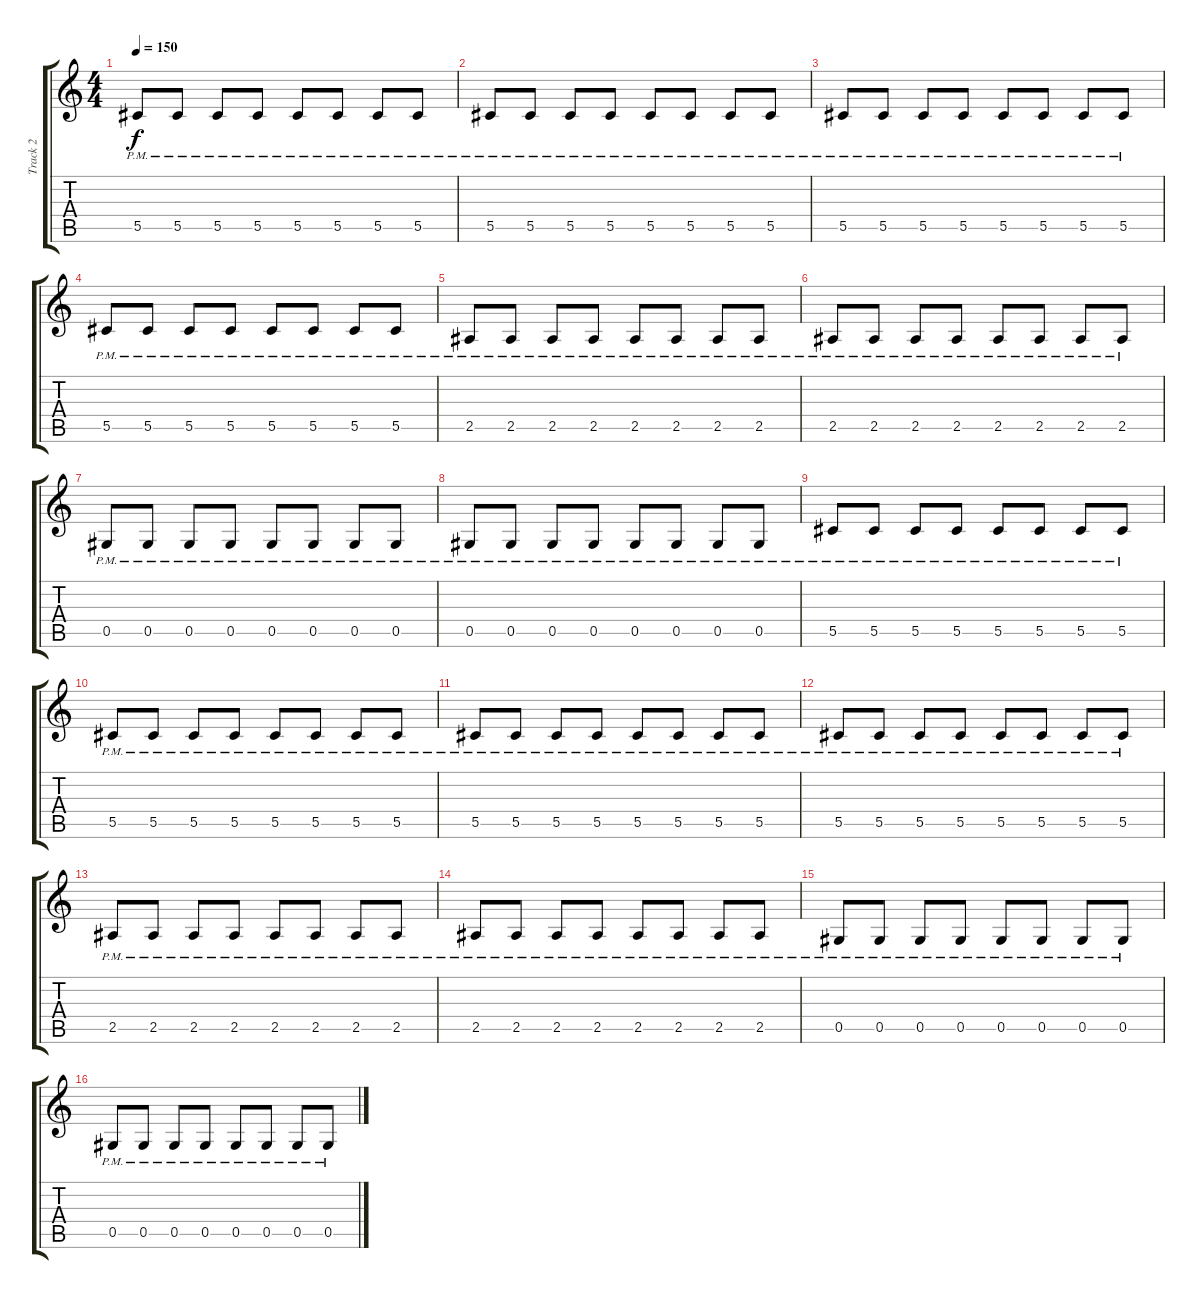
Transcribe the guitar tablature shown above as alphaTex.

\track ("Track 2" "Track 2") {instrument distortionguitar bank 255}
\staff {score tabs}
\tuning (Eb4 Bb3 Gb3 Db3 Ab2 Db2) {hide}
\ts (4 4)
\tempo 150
\clef g2
\ks c
5.5{pm}.8{dy f} 5.5{pm}.8 5.5{pm}.8 5.5{pm}.8 5.5{pm}.8 5.5{pm}.8 5.5{pm}.8 5.5{pm}.8 |
5.5{pm}.8 5.5{pm}.8 5.5{pm}.8 5.5{pm}.8 5.5{pm}.8 5.5{pm}.8 5.5{pm}.8 5.5{pm}.8 |
5.5{pm}.8 5.5{pm}.8 5.5{pm}.8 5.5{pm}.8 5.5{pm}.8 5.5{pm}.8 5.5{pm}.8 5.5{pm}.8 |
5.5{pm}.8 5.5{pm}.8 5.5{pm}.8 5.5{pm}.8 5.5{pm}.8 5.5{pm}.8 5.5{pm}.8 5.5{pm}.8 |
2.5{pm}.8 2.5{pm}.8 2.5{pm}.8 2.5{pm}.8 2.5{pm}.8 2.5{pm}.8 2.5{pm}.8 2.5{pm}.8 |
2.5{pm}.8 2.5{pm}.8 2.5{pm}.8 2.5{pm}.8 2.5{pm}.8 2.5{pm}.8 2.5{pm}.8 2.5{pm}.8 |
0.5{pm}.8 0.5{pm}.8 0.5{pm}.8 0.5{pm}.8 0.5{pm}.8 0.5{pm}.8 0.5{pm}.8 0.5{pm}.8 |
0.5{pm}.8 0.5{pm}.8 0.5{pm}.8 0.5{pm}.8 0.5{pm}.8 0.5{pm}.8 0.5{pm}.8 0.5{pm}.8 |
5.5{pm}.8 5.5{pm}.8 5.5{pm}.8 5.5{pm}.8 5.5{pm}.8 5.5{pm}.8 5.5{pm}.8 5.5{pm}.8 |
5.5{pm}.8 5.5{pm}.8 5.5{pm}.8 5.5{pm}.8 5.5{pm}.8 5.5{pm}.8 5.5{pm}.8 5.5{pm}.8 |
5.5{pm}.8 5.5{pm}.8 5.5{pm}.8 5.5{pm}.8 5.5{pm}.8 5.5{pm}.8 5.5{pm}.8 5.5{pm}.8 |
5.5{pm}.8 5.5{pm}.8 5.5{pm}.8 5.5{pm}.8 5.5{pm}.8 5.5{pm}.8 5.5{pm}.8 5.5{pm}.8 |
2.5{pm}.8 2.5{pm}.8 2.5{pm}.8 2.5{pm}.8 2.5{pm}.8 2.5{pm}.8 2.5{pm}.8 2.5{pm}.8 |
2.5{pm}.8 2.5{pm}.8 2.5{pm}.8 2.5{pm}.8 2.5{pm}.8 2.5{pm}.8 2.5{pm}.8 2.5{pm}.8 |
0.5{pm}.8 0.5{pm}.8 0.5{pm}.8 0.5{pm}.8 0.5{pm}.8 0.5{pm}.8 0.5{pm}.8 0.5{pm}.8 |
0.5{pm}.8 0.5{pm}.8 0.5{pm}.8 0.5{pm}.8 0.5{pm}.8 0.5{pm}.8 0.5{pm}.8 0.5{pm}.8
